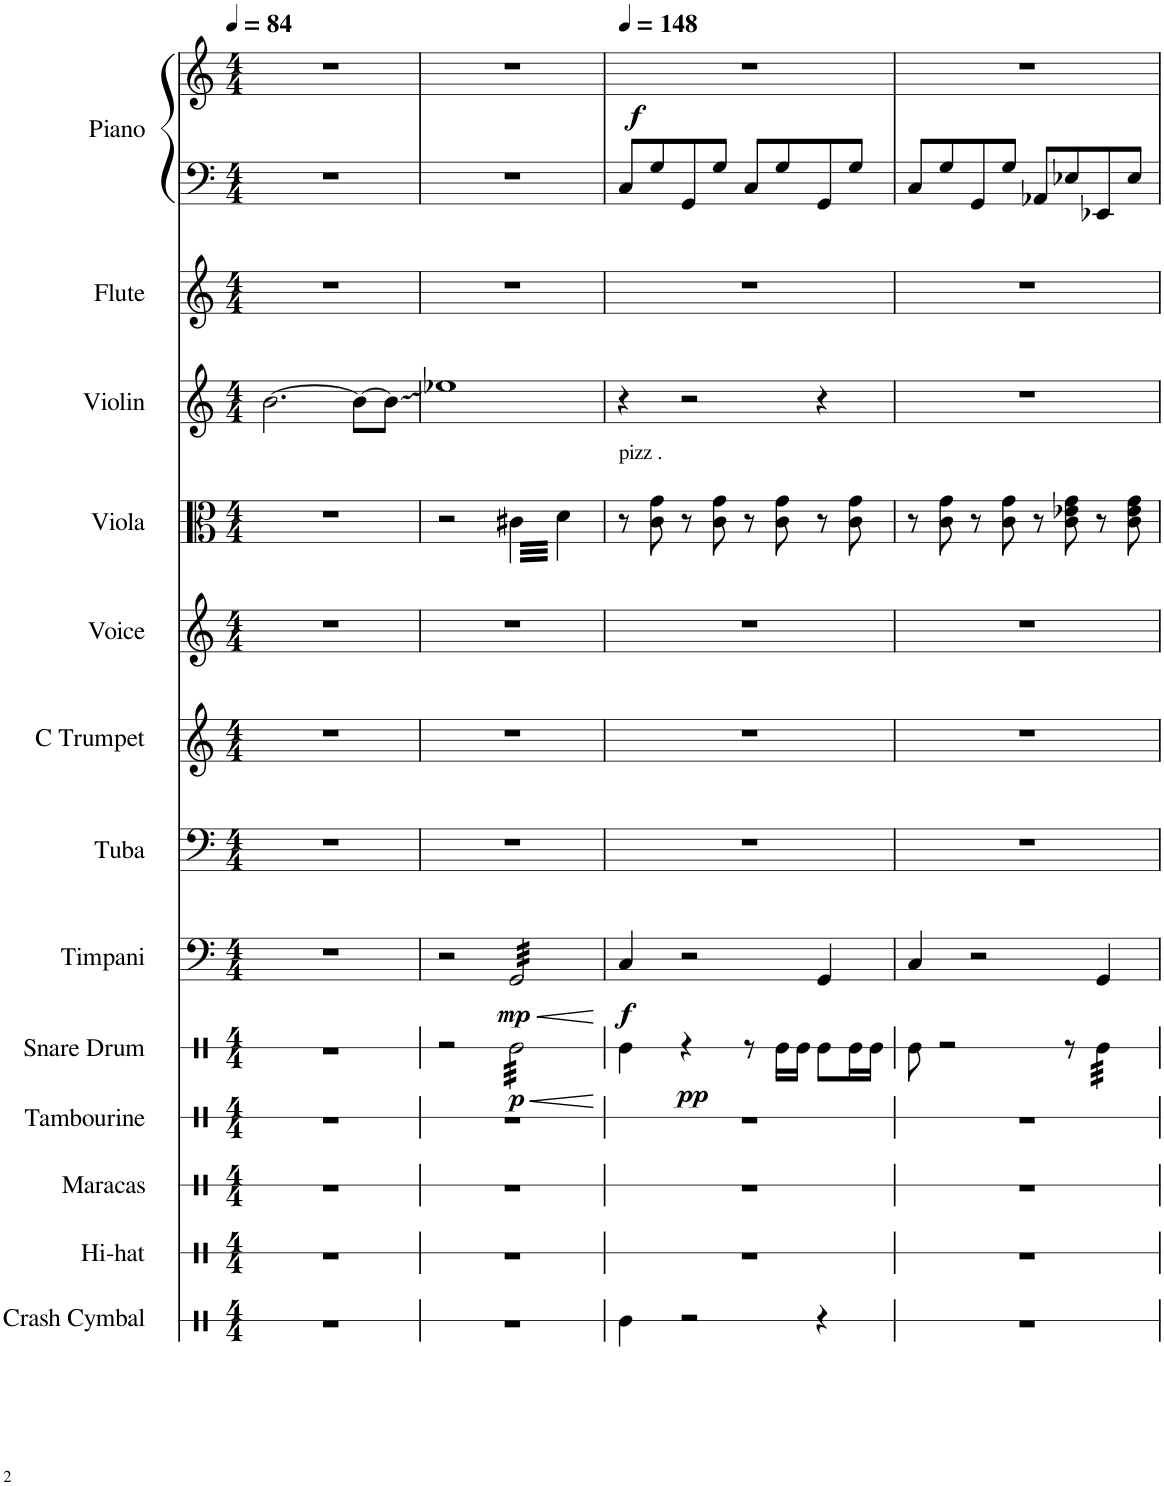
**kern	**kern	**kern	**kern	**kern	**dynam	**kern	**dynam	**kern	**kern	**kern	**kern	**kern	**kern	**kern	**kern	**dynam
*part13	*part12	*part11	*part10	*part9	*part9	*part8	*part8	*part7	*part6	*part5	*part4	*part3	*part2	*part1	*part1	*part1
*staff14	*staff13	*staff12	*staff11	*staff10	*staff10	*staff9	*staff9	*staff8	*staff7	*staff6	*staff5	*staff4	*staff3	*staff2	*staff1	*staff1/2
*I"Crash Cymbal	*I"Hi-hat	*I"Maracas	*I"Tambourine	*I"Snare Drum	*	*I"Timpani	*	*I"Tuba	*I"C Trumpet	*I"Voice	*I"Viola	*I"Violin	*I"Flute	*I"Piano	*	*
*I'Cr. Cym.	*I'Hi-hat	*I'Mrcs.	*I'Tamb.	*I'Sn. Dr.	*	*I'Timp.	*	*I'Tba.	*I'C Tpt.	*I'Vo.	*I'Vla.	*I'Vln.	*I'Fl.	*I'Pno.	*	*
*stria1	*stria1	*stria1	*stria1	*stria1	*	*	*	*	*	*	*	*	*	*	*	*
*clefX	*clefX	*clefX	*clefX	*clefX	*	*clefF4	*	*clefF4	*clefG2	*clefG2	*clefC3	*clefG2	*clefG2	*clefF4	*clefG2	*
*k[]	*k[]	*k[]	*k[]	*k[]	*	*k[]	*	*k[]	*k[]	*k[]	*k[]	*k[]	*k[]	*k[]	*k[]	*
*M4/4	*M4/4	*M4/4	*M4/4	*M4/4	*	*M4/4	*	*M4/4	*M4/4	*M4/4	*M4/4	*M4/4	*M4/4	*M4/4	*M4/4	*
*MM84	*MM84	*MM84	*MM84	*MM84	*	*MM84	*	*MM84	*MM84	*MM84	*MM84	*MM84	*MM84	*MM84	*MM84	*
=1	=1	=1	=1	=1	=1	=1	=1	=1	=1	=1	=1	=1	=1	=1	=1	=1
1r	1r	1r	1r	1r	.	1r	.	1r	1r	1r	1r	[2.b\	1r	1r	1r	.
.	.	.	.	.	.	.	.	.	.	.	.	8b\L_	.	.	.	.
.	.	.	.	.	.	.	.	.	.	.	.	8b\J]	.	.	.	.
=2	=2	=2	=2	=2	=2	=2	=2	=2	=2	=2	=2	=2	=2	=2	=2	=2
1r	1r	1r	1r	2r	.	2r	.	1r	1r	1r	2r	1ee-X	1r	1r	1r	.
!	!	!	!	!	!LO:HP:b	!	!LO:HP:b	!	!	!	!	!	!	!	!	!
!	!	!	!	!	!LO:DY:n=1:b	!	!LO:DY:n=1:b	!	!	!	!	!	!	!	!	!
*	*	*	*	*tremolo	*	*	*	*	*	*	*	*	*	*	*	*
*	*	*	*	*	*	*tremolo	*	*	*	*	*	*	*	*	*	*
*	*	*	*	*	*	*	*	*	*	*	*tremolo	*	*	*	*	*
.	.	.	.	32Re\LLL	< p	32GG/LLL	< mp	.	.	.	64c#X\LLLL	.	.	.	.	.
.	.	.	.	.	.	.	.	.	.	.	64d\	.	.	.	.	.
.	.	.	.	32Re\	.	32GG/	.	.	.	.	64c#X\	.	.	.	.	.
.	.	.	.	.	.	.	.	.	.	.	64d\	.	.	.	.	.
.	.	.	.	32Re\	.	32GG/	.	.	.	.	64c#X\	.	.	.	.	.
.	.	.	.	.	.	.	.	.	.	.	64d\	.	.	.	.	.
.	.	.	.	32Re\	.	32GG/	.	.	.	.	64c#X\	.	.	.	.	.
.	.	.	.	.	.	.	.	.	.	.	64d\	.	.	.	.	.
.	.	.	.	32Re\	.	32GG/	.	.	.	.	64c#X\	.	.	.	.	.
.	.	.	.	.	.	.	.	.	.	.	64d\	.	.	.	.	.
.	.	.	.	32Re\	.	32GG/	.	.	.	.	64c#X\	.	.	.	.	.
.	.	.	.	.	.	.	.	.	.	.	64d\	.	.	.	.	.
.	.	.	.	32Re\	.	32GG/	.	.	.	.	64c#X\	.	.	.	.	.
.	.	.	.	.	.	.	.	.	.	.	64d\	.	.	.	.	.
.	.	.	.	32Re\	.	32GG/	.	.	.	.	64c#X\	.	.	.	.	.
.	.	.	.	.	.	.	.	.	.	.	64d\	.	.	.	.	.
.	.	.	.	32Re\	.	32GG/	.	.	.	.	64c#X\	.	.	.	.	.
.	.	.	.	.	.	.	.	.	.	.	64d\	.	.	.	.	.
.	.	.	.	32Re\	.	32GG/	.	.	.	.	64c#X\	.	.	.	.	.
.	.	.	.	.	.	.	.	.	.	.	64d\	.	.	.	.	.
.	.	.	.	32Re\	.	32GG/	.	.	.	.	64c#X\	.	.	.	.	.
.	.	.	.	.	.	.	.	.	.	.	64d\	.	.	.	.	.
.	.	.	.	32Re\	.	32GG/	.	.	.	.	64c#X\	.	.	.	.	.
.	.	.	.	.	.	.	.	.	.	.	64d\	.	.	.	.	.
.	.	.	.	32Re\	.	32GG/	.	.	.	.	64c#X\	.	.	.	.	.
.	.	.	.	.	.	.	.	.	.	.	64d\	.	.	.	.	.
.	.	.	.	32Re\	.	32GG/	.	.	.	.	64c#X\	.	.	.	.	.
.	.	.	.	.	.	.	.	.	.	.	64d\	.	.	.	.	.
.	.	.	.	32Re\	.	32GG/	.	.	.	.	64c#X\	.	.	.	.	.
.	.	.	.	.	.	.	.	.	.	.	64d\	.	.	.	.	.
.	.	.	.	32Re\JJJ	.	32GG/JJJ	.	.	.	.	64c#X\	.	.	.	.	.
*	*	*	*	*	*	*Xtremolo	*	*	*	*	*	*	*	*	*	*
*	*	*	*	*Xtremolo	*	*	*	*	*	*	*	*	*	*	*	*
.	.	.	.	.	.	.	.	.	.	.	64d\JJJJ	.	.	.	.	.
*	*	*	*	*	*	*	*	*	*	*	*Xtremolo	*	*	*	*	*
.	.	.	.	.	[	.	[	.	.	.	.	.	.	.	.	.
=3	=3	=3	=3	=3	=3	=3	=3	=3	=3	=3	=3	=3	=3	=3	=3	=3
*	*	*	*	*	*	*	*	*	*	*	*	*	*	*	*MM148	*
!	!	!	!	!	!	!	!	!	!	!	!LO:TX:a:t=pizz .	!	!	!	!	!
!	!	!	!	!	!	!	!LO:DY:b	!	!	!	!	!	!	!	!	!LO:DY:b
4Re\	1r	1r	1r	4Re\	.	4C/	f	1r	1r	1r	8r	4r	1r	8C/L	1r	f
.	.	.	.	.	.	.	.	.	.	.	.	.	.	.	.	.
.	.	.	.	.	.	.	.	.	.	.	.	.	.	.	.	.
.	.	.	.	.	.	.	.	.	.	.	.	.	.	.	.	.
.	.	.	.	.	.	.	.	.	.	.	.	.	.	.	.	.
.	.	.	.	.	.	.	.	.	.	.	.	.	.	.	.	.
.	.	.	.	.	.	.	.	.	.	.	.	.	.	.	.	.
.	.	.	.	.	.	.	.	.	.	.	.	.	.	.	.	.
.	.	.	.	.	.	.	.	.	.	.	8c\ 8g\	.	.	8G/	.	.
.	.	.	.	.	.	.	.	.	.	.	.	.	.	.	.	.
.	.	.	.	.	.	.	.	.	.	.	.	.	.	.	.	.
.	.	.	.	.	.	.	.	.	.	.	.	.	.	.	.	.
.	.	.	.	.	.	.	.	.	.	.	.	.	.	.	.	.
.	.	.	.	.	.	.	.	.	.	.	.	.	.	.	.	.
.	.	.	.	.	.	.	.	.	.	.	.	.	.	.	.	.
.	.	.	.	.	.	.	.	.	.	.	.	.	.	.	.	.
!	!	!	!	!	!LO:DY:b	!	!	!	!	!	!	!	!	!	!	!
2r	.	.	.	4r	pp	2r	.	.	.	.	8r	2r	.	8GG/	.	.
.	.	.	.	.	.	.	.	.	.	.	8c\ 8g\	.	.	8G/J	.	.
.	.	.	.	8r	.	.	.	.	.	.	8r	.	.	8C/L	.	.
.	.	.	.	16Re\LL	.	.	.	.	.	.	8c\ 8g\	.	.	8G/	.	.
.	.	.	.	16Re\JJ	.	.	.	.	.	.	.	.	.	.	.	.
4r	.	.	.	8Re\L	.	4GG/	.	.	.	.	8r	4r	.	8GG/	.	.
.	.	.	.	16Re\L	.	.	.	.	.	.	8c\ 8g\	.	.	8G/J	.	.
.	.	.	.	16Re\JJ	.	.	.	.	.	.	.	.	.	.	.	.
=4	=4	=4	=4	=4	=4	=4	=4	=4	=4	=4	=4	=4	=4	=4	=4	=4
1r	1r	1r	1r	8Re\	.	4C/	.	1r	1r	1r	8r	1r	1r	8C/L	1r	.
.	.	.	.	2r	.	.	.	.	.	.	8c\ 8g\	.	.	8G/	.	.
.	.	.	.	.	.	2r	.	.	.	.	8r	.	.	8GG/	.	.
.	.	.	.	.	.	.	.	.	.	.	8c\ 8g\	.	.	8G/J	.	.
.	.	.	.	.	.	.	.	.	.	.	8r	.	.	8AA-X/L	.	.
.	.	.	.	8r	.	.	.	.	.	.	8c\ 8e-X\ 8g\	.	.	8E-X/	.	.
*	*	*	*	*tremolo	*	*	*	*	*	*	*	*	*	*	*	*
.	.	.	.	32Re\LLL	.	4GG/	.	.	.	.	8r	.	.	8EE-X/	.	.
.	.	.	.	32Re\	.	.	.	.	.	.	.	.	.	.	.	.
.	.	.	.	32Re\	.	.	.	.	.	.	.	.	.	.	.	.
.	.	.	.	32Re\	.	.	.	.	.	.	.	.	.	.	.	.
.	.	.	.	32Re\	.	.	.	.	.	.	8c\ 8e-\ 8g\	.	.	8E-/J	.	.
.	.	.	.	32Re\	.	.	.	.	.	.	.	.	.	.	.	.
.	.	.	.	32Re\	.	.	.	.	.	.	.	.	.	.	.	.
.	.	.	.	32Re\JJJ	.	.	.	.	.	.	.	.	.	.	.	.
*	*	*	*	*Xtremolo	*	*	*	*	*	*	*	*	*	*	*	*
=	=	=	=	=	=	=	=	=	=	=	=	=	=	=	=	=
*-	*-	*-	*-	*-	*-	*-	*-	*-	*-	*-	*-	*-	*-	*-	*-	*-
